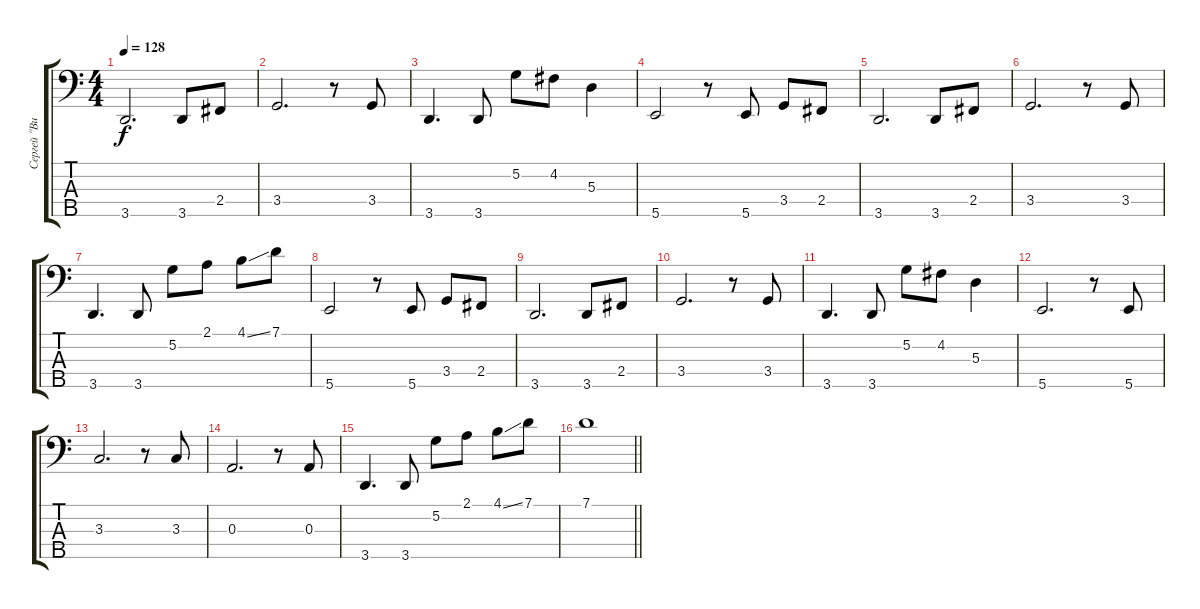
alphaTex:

\track ("Сергей \"Викинг\" Цаплин" "Сергей \"Ви") {instrument electricbassfinger}
\staff {score tabs}
\tuning (G2 D2 A1 E1 B0) {hide}
\ts (4 4)
\tempo 128
\clef f4
\ks c
3.5.2{d dy f} 3.5.8 2.4.8 |
3.4.2{d} r.8 3.4.8 |
3.5.4{d} 3.5.8 5.2.8 4.2.8 5.3.4 |
5.5.2 r.8 5.5.8 3.4.8 2.4.8 |
3.5.2{d} 3.5.8 2.4.8 |
3.4.2{d} r.8 3.4.8 |
3.5.4{d} 3.5.8 5.2.8 2.1.8 4.1{ss}.8 7.1.8 |
5.5.2 r.8 5.5.8 3.4.8 2.4.8 |
3.5.2{d} 3.5.8 2.4.8 |
3.4.2{d} r.8 3.4.8 |
3.5.4{d} 3.5.8 5.2.8 4.2.8 5.3.4 |
5.5.2{d} r.8 5.5.8 |
3.3.2{d} r.8 3.3.8 |
0.3.2{d} r.8 0.3.8 |
3.5.4{d} 3.5.8 5.2.8 2.1.8 4.1{ss}.8 7.1.8 |
\barLineRight lightlight
7.1.1
